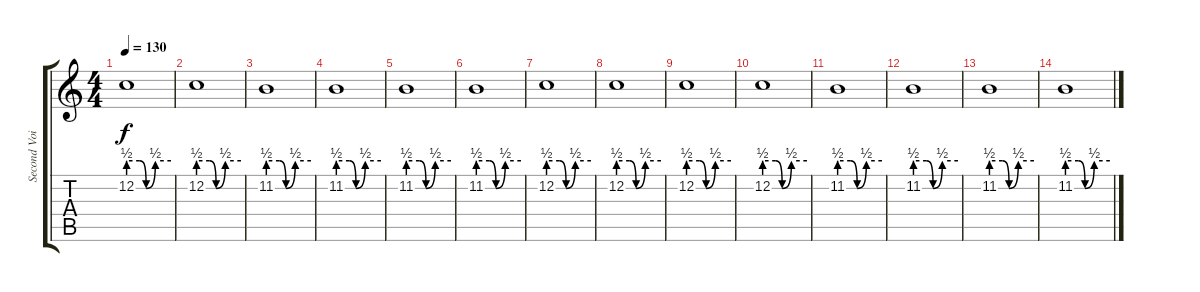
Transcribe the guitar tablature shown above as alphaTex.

\track ("Second Voice (female) " "Second Voi") {instrument choiraahs}
\staff {score tabs}
\tuning (E4 B3 G3 D3 A2 E2) {hide}
\ts (4 4)
\tempo 130
\clef g2
\ks c
12.2{be (custom 0 2 16 2 25 0 38 2 60 2)}.1{dy f} |
12.2{be (custom 0 2 16 2 25 0 38 2 60 2)}.1 |
11.2{be (custom 0 2 16 2 25 0 38 2 60 2)}.1 |
11.2{be (custom 0 2 16 2 25 0 38 2 60 2)}.1 |
11.2{be (custom 0 2 16 2 25 0 38 2 60 2)}.1 |
11.2{be (custom 0 2 16 2 25 0 38 2 60 2)}.1 |
12.2{be (custom 0 2 16 2 25 0 38 2 60 2)}.1 |
12.2{be (custom 0 2 16 2 25 0 38 2 60 2)}.1 |
12.2{be (custom 0 2 16 2 25 0 38 2 60 2)}.1 |
12.2{be (custom 0 2 16 2 25 0 38 2 60 2)}.1 |
11.2{be (custom 0 2 16 2 25 0 38 2 60 2)}.1 |
11.2{be (custom 0 2 16 2 25 0 38 2 60 2)}.1 |
11.2{be (custom 0 2 16 2 25 0 38 2 60 2)}.1 |
11.2{be (custom 0 2 16 2 25 0 38 2 60 2)}.1
